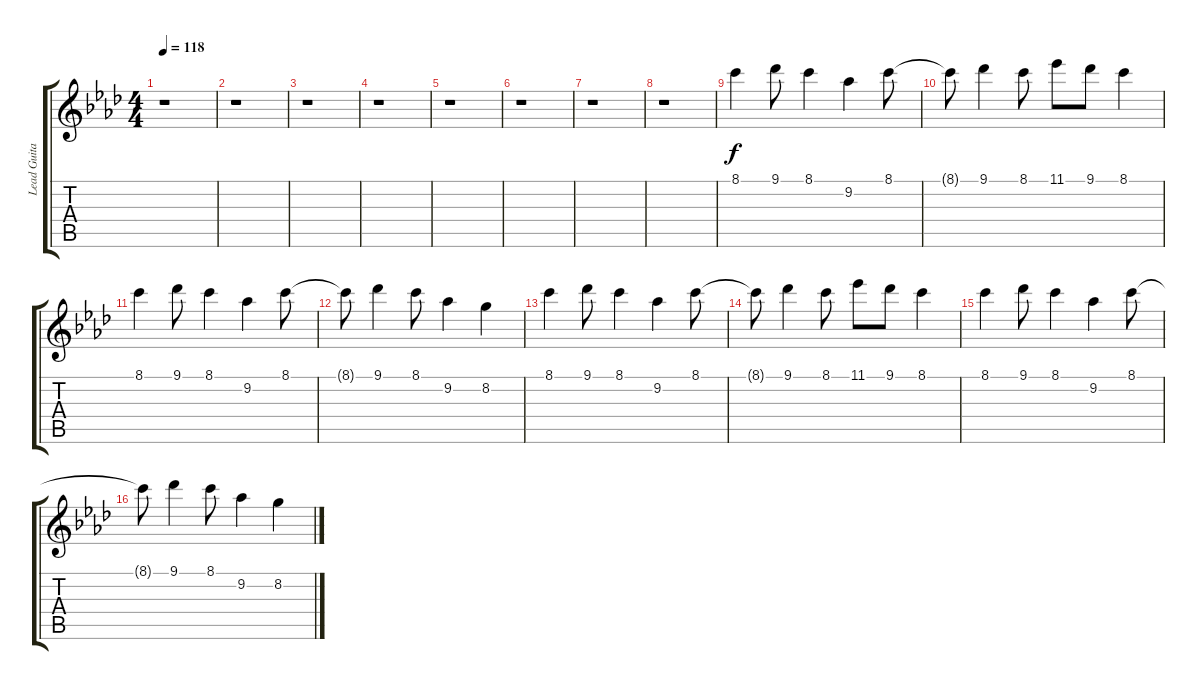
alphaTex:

\track ("Lead Guitar" "Lead Guita") {instrument distortionguitar}
\staff {score tabs}
\tuning (E4 B3 G3 D3 A2 E2) {hide}
\ts (4 4)
\tempo 118
\clef g2
\ks fminor
r.1{dy f} |
r.1 |
r.1 |
r.1 |
r.1 |
r.1 |
r.1 |
r.1 |
8.1.4 9.1.8 8.1.4 9.2.4 8.1.8 |
8.1{t}.8 9.1.4 8.1.8 11.1.8 9.1.8 8.1.4 |
8.1.4 9.1.8 8.1.4 9.2.4 8.1.8 |
8.1{t}.8 9.1.4 8.1.8 9.2.4 8.2.4 |
8.1.4 9.1.8 8.1.4 9.2.4 8.1.8 |
8.1{t}.8 9.1.4 8.1.8 11.1.8 9.1.8 8.1.4 |
8.1.4 9.1.8 8.1.4 9.2.4 8.1.8 |
8.1{t}.8 9.1.4 8.1.8 9.2.4 8.2.4
